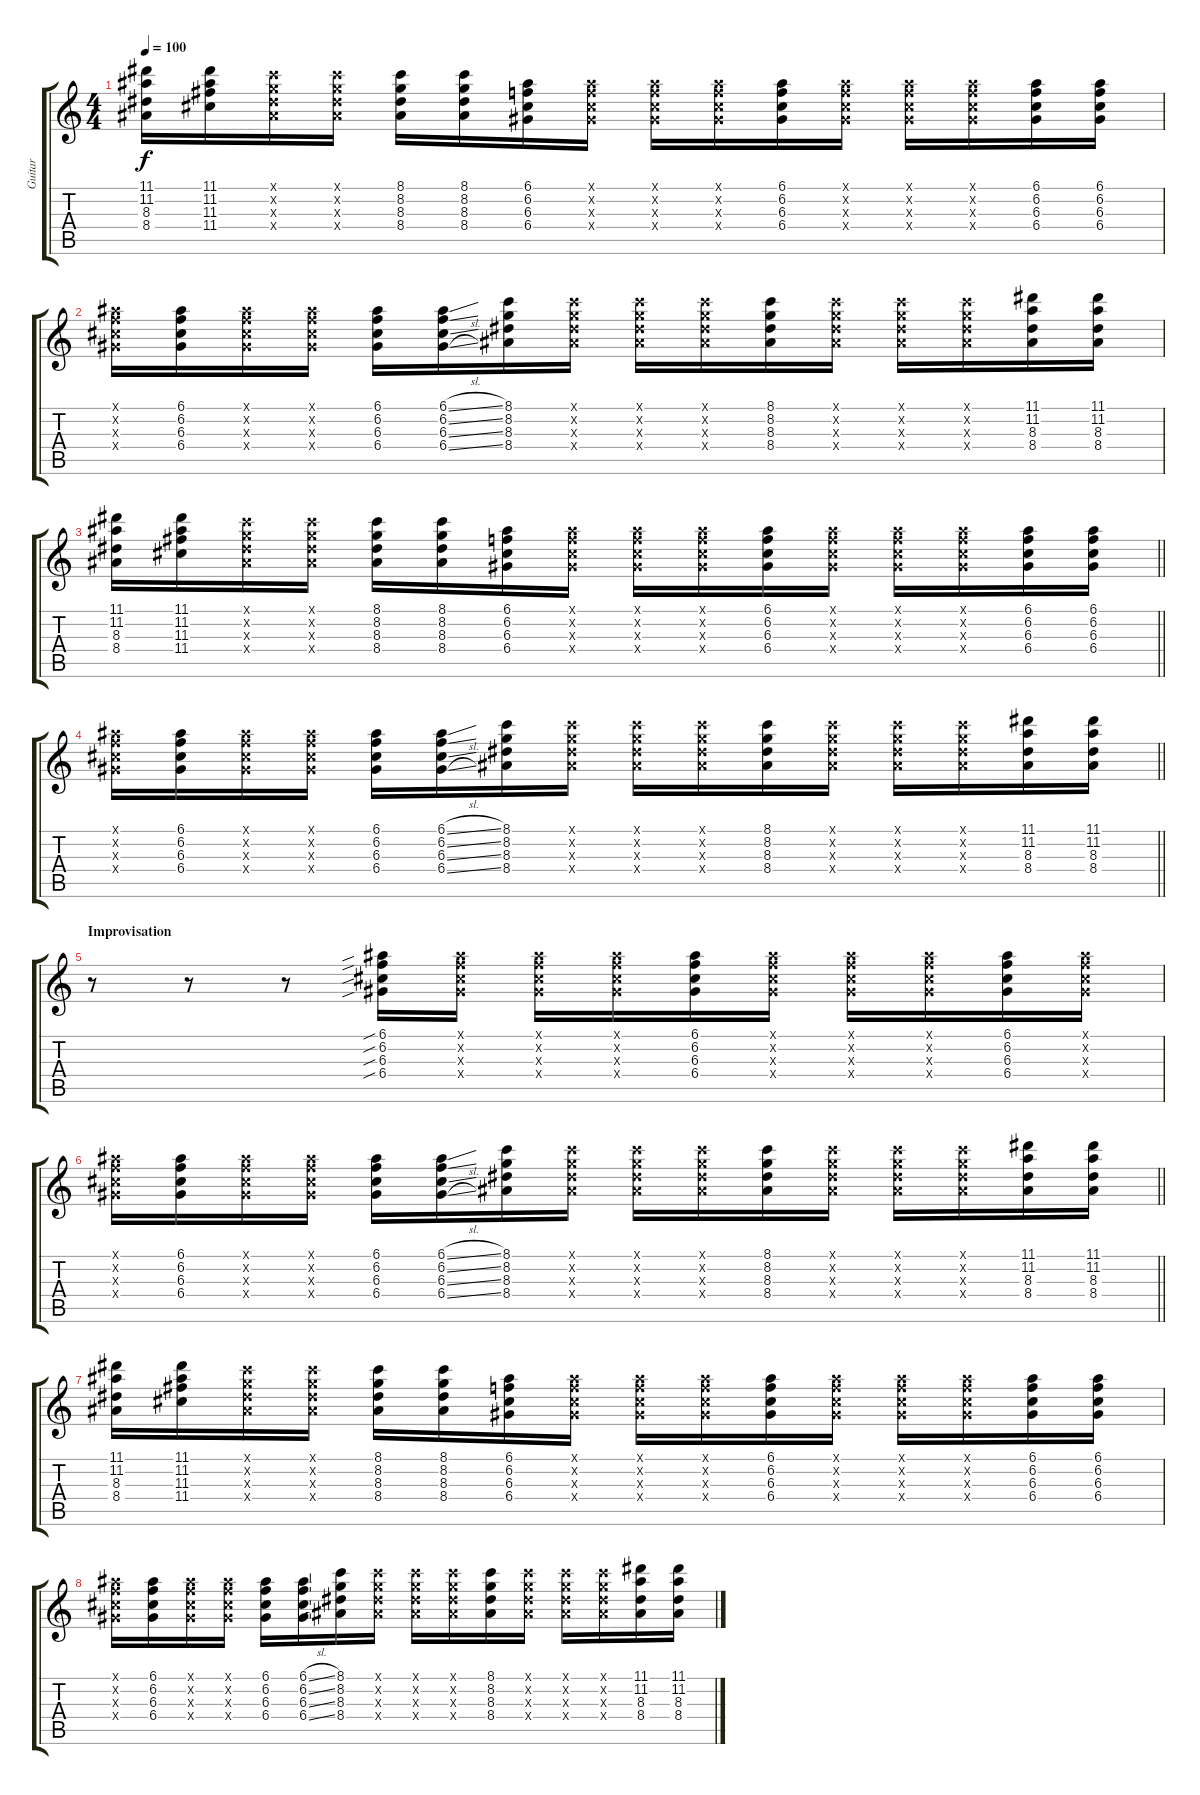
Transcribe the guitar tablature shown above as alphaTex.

\track ("Guitar" "Guitar") {instrument electricguitarclean}
\staff {score tabs}
\tuning (E4 B3 G3 D3 A2 E2) {hide}
\ts (4 4)
\tempo 100
\clef g2
\ks c
(11.1 11.2 8.3 8.4).16{dy f} (11.1 11.2 11.3 11.4).16 (8.1{x} 8.2{x} 8.3{x} 8.4{x}).16 (8.1{x} 8.2{x} 8.3{x} 8.4{x}).16 (8.1 8.2 8.3 8.4).16 (8.1 8.2 8.3 8.4).16 (6.1 6.2 6.3 6.4).16 (6.1{x} 6.2{x} 6.3{x} 6.4{x}).16 (6.1{x} 6.2{x} 6.3{x} 6.4{x}).16 (6.1{x} 6.2{x} 6.3{x} 6.4{x}).16 (6.1 6.2 6.3 6.4).16 (6.1{x} 6.2{x} 6.3{x} 6.4{x}).16 (6.1{x} 6.2{x} 6.3{x} 6.4{x}).16 (6.1{x} 6.2{x} 6.3{x} 6.4{x}).16 (6.1 6.2 6.3 6.4).16 (6.1 6.2 6.3 6.4).16 |
(6.1{x} 6.2{x} 6.3{x} 6.4{x}).16 (6.1 6.2 6.3 6.4).16 (6.1{x} 6.2{x} 6.3{x} 6.4{x}).16 (6.1{x} 6.2{x} 6.3{x} 6.4{x}).16 (6.1 6.2 6.3 6.4).16 (6.1{sl} 6.2{sl} 6.3{sl} 6.4{sl}).16 (8.1 8.2 8.3 8.4).16 (8.1{x} 8.2{x} 8.3{x} 8.4{x}).16 (8.1{x} 8.2{x} 8.3{x} 8.4{x}).16 (8.1{x} 8.2{x} 8.3{x} 8.4{x}).16 (8.1 8.2 8.3 8.4).16 (8.1{x} 8.2{x} 8.3{x} 8.4{x}).16 (8.1{x} 8.2{x} 8.3{x} 8.4{x}).16 (8.1{x} 8.2{x} 8.3{x} 8.4{x}).16 (11.1 11.2 8.3 8.4).16 (11.1 11.2 8.3 8.4).16 |
\barLineRight lightlight
(11.1 11.2 8.3 8.4).16 (11.1 11.2 11.3 11.4).16 (8.1{x} 8.2{x} 8.3{x} 8.4{x}).16 (8.1{x} 8.2{x} 8.3{x} 8.4{x}).16 (8.1 8.2 8.3 8.4).16 (8.1 8.2 8.3 8.4).16 (6.1 6.2 6.3 6.4).16 (6.1{x} 6.2{x} 6.3{x} 6.4{x}).16 (6.1{x} 6.2{x} 6.3{x} 6.4{x}).16 (6.1{x} 6.2{x} 6.3{x} 6.4{x}).16 (6.1 6.2 6.3 6.4).16 (6.1{x} 6.2{x} 6.3{x} 6.4{x}).16 (6.1{x} 6.2{x} 6.3{x} 6.4{x}).16 (6.1{x} 6.2{x} 6.3{x} 6.4{x}).16 (6.1 6.2 6.3 6.4).16 (6.1 6.2 6.3 6.4).16 |
\barLineRight lightlight
(6.1{x} 6.2{x} 6.3{x} 6.4{x}).16 (6.1 6.2 6.3 6.4).16 (6.1{x} 6.2{x} 6.3{x} 6.4{x}).16 (6.1{x} 6.2{x} 6.3{x} 6.4{x}).16 (6.1 6.2 6.3 6.4).16 (6.1{sl} 6.2{sl} 6.3{sl} 6.4{sl}).16 (8.1 8.2 8.3 8.4).16 (8.1{x} 8.2{x} 8.3{x} 8.4{x}).16 (8.1{x} 8.2{x} 8.3{x} 8.4{x}).16 (8.1{x} 8.2{x} 8.3{x} 8.4{x}).16 (8.1 8.2 8.3 8.4).16 (8.1{x} 8.2{x} 8.3{x} 8.4{x}).16 (8.1{x} 8.2{x} 8.3{x} 8.4{x}).16 (8.1{x} 8.2{x} 8.3{x} 8.4{x}).16 (11.1 11.2 8.3 8.4).16 (11.1 11.2 8.3 8.4).16 |
\section ("" "Improvisation")
r.8 r.8 r.8 (6.1{sib} 6.2{sib} 6.3{sib} 6.4{sib}).16 (6.1{x} 6.2{x} 6.3{x} 6.4{x}).16 (6.1{x} 6.2{x} 6.3{x} 6.4{x}).16 (6.1{x} 6.2{x} 6.3{x} 6.4{x}).16 (6.1 6.2 6.3 6.4).16 (6.1{x} 6.2{x} 6.3{x} 6.4{x}).16 (6.1{x} 6.2{x} 6.3{x} 6.4{x}).16 (6.1{x} 6.2{x} 6.3{x} 6.4{x}).16 (6.1 6.2 6.3 6.4).16 (6.1{x} 6.2{x} 6.3{x} 6.4{x}).16 |
\barLineRight lightlight
(6.1{x} 6.2{x} 6.3{x} 6.4{x}).16 (6.1 6.2 6.3 6.4).16 (6.1{x} 6.2{x} 6.3{x} 6.4{x}).16 (6.1{x} 6.2{x} 6.3{x} 6.4{x}).16 (6.1 6.2 6.3 6.4).16 (6.1{sl} 6.2{sl} 6.3{sl} 6.4{sl}).16 (8.1 8.2 8.3 8.4).16 (8.1{x} 8.2{x} 8.3{x} 8.4{x}).16 (8.1{x} 8.2{x} 8.3{x} 8.4{x}).16 (8.1{x} 8.2{x} 8.3{x} 8.4{x}).16 (8.1 8.2 8.3 8.4).16 (8.1{x} 8.2{x} 8.3{x} 8.4{x}).16 (8.1{x} 8.2{x} 8.3{x} 8.4{x}).16 (8.1{x} 8.2{x} 8.3{x} 8.4{x}).16 (11.1 11.2 8.3 8.4).16 (11.1 11.2 8.3 8.4).16 |
(11.1 11.2 8.3 8.4).16 (11.1 11.2 11.3 11.4).16 (8.1{x} 8.2{x} 8.3{x} 8.4{x}).16 (8.1{x} 8.2{x} 8.3{x} 8.4{x}).16 (8.1 8.2 8.3 8.4).16 (8.1 8.2 8.3 8.4).16 (6.1 6.2 6.3 6.4).16 (6.1{x} 6.2{x} 6.3{x} 6.4{x}).16 (6.1{x} 6.2{x} 6.3{x} 6.4{x}).16 (6.1{x} 6.2{x} 6.3{x} 6.4{x}).16 (6.1 6.2 6.3 6.4).16 (6.1{x} 6.2{x} 6.3{x} 6.4{x}).16 (6.1{x} 6.2{x} 6.3{x} 6.4{x}).16 (6.1{x} 6.2{x} 6.3{x} 6.4{x}).16 (6.1 6.2 6.3 6.4).16 (6.1 6.2 6.3 6.4).16 |
(6.1{x} 6.2{x} 6.3{x} 6.4{x}).16 (6.1 6.2 6.3 6.4).16 (6.1{x} 6.2{x} 6.3{x} 6.4{x}).16 (6.1{x} 6.2{x} 6.3{x} 6.4{x}).16 (6.1 6.2 6.3 6.4).16 (6.1{sl} 6.2{sl} 6.3{sl} 6.4{sl}).16 (8.1 8.2 8.3 8.4).16 (8.1{x} 8.2{x} 8.3{x} 8.4{x}).16 (8.1{x} 8.2{x} 8.3{x} 8.4{x}).16 (8.1{x} 8.2{x} 8.3{x} 8.4{x}).16 (8.1 8.2 8.3 8.4).16 (8.1{x} 8.2{x} 8.3{x} 8.4{x}).16 (8.1{x} 8.2{x} 8.3{x} 8.4{x}).16 (8.1{x} 8.2{x} 8.3{x} 8.4{x}).16 (11.1 11.2 8.3 8.4).16 (11.1 11.2 8.3 8.4).16
